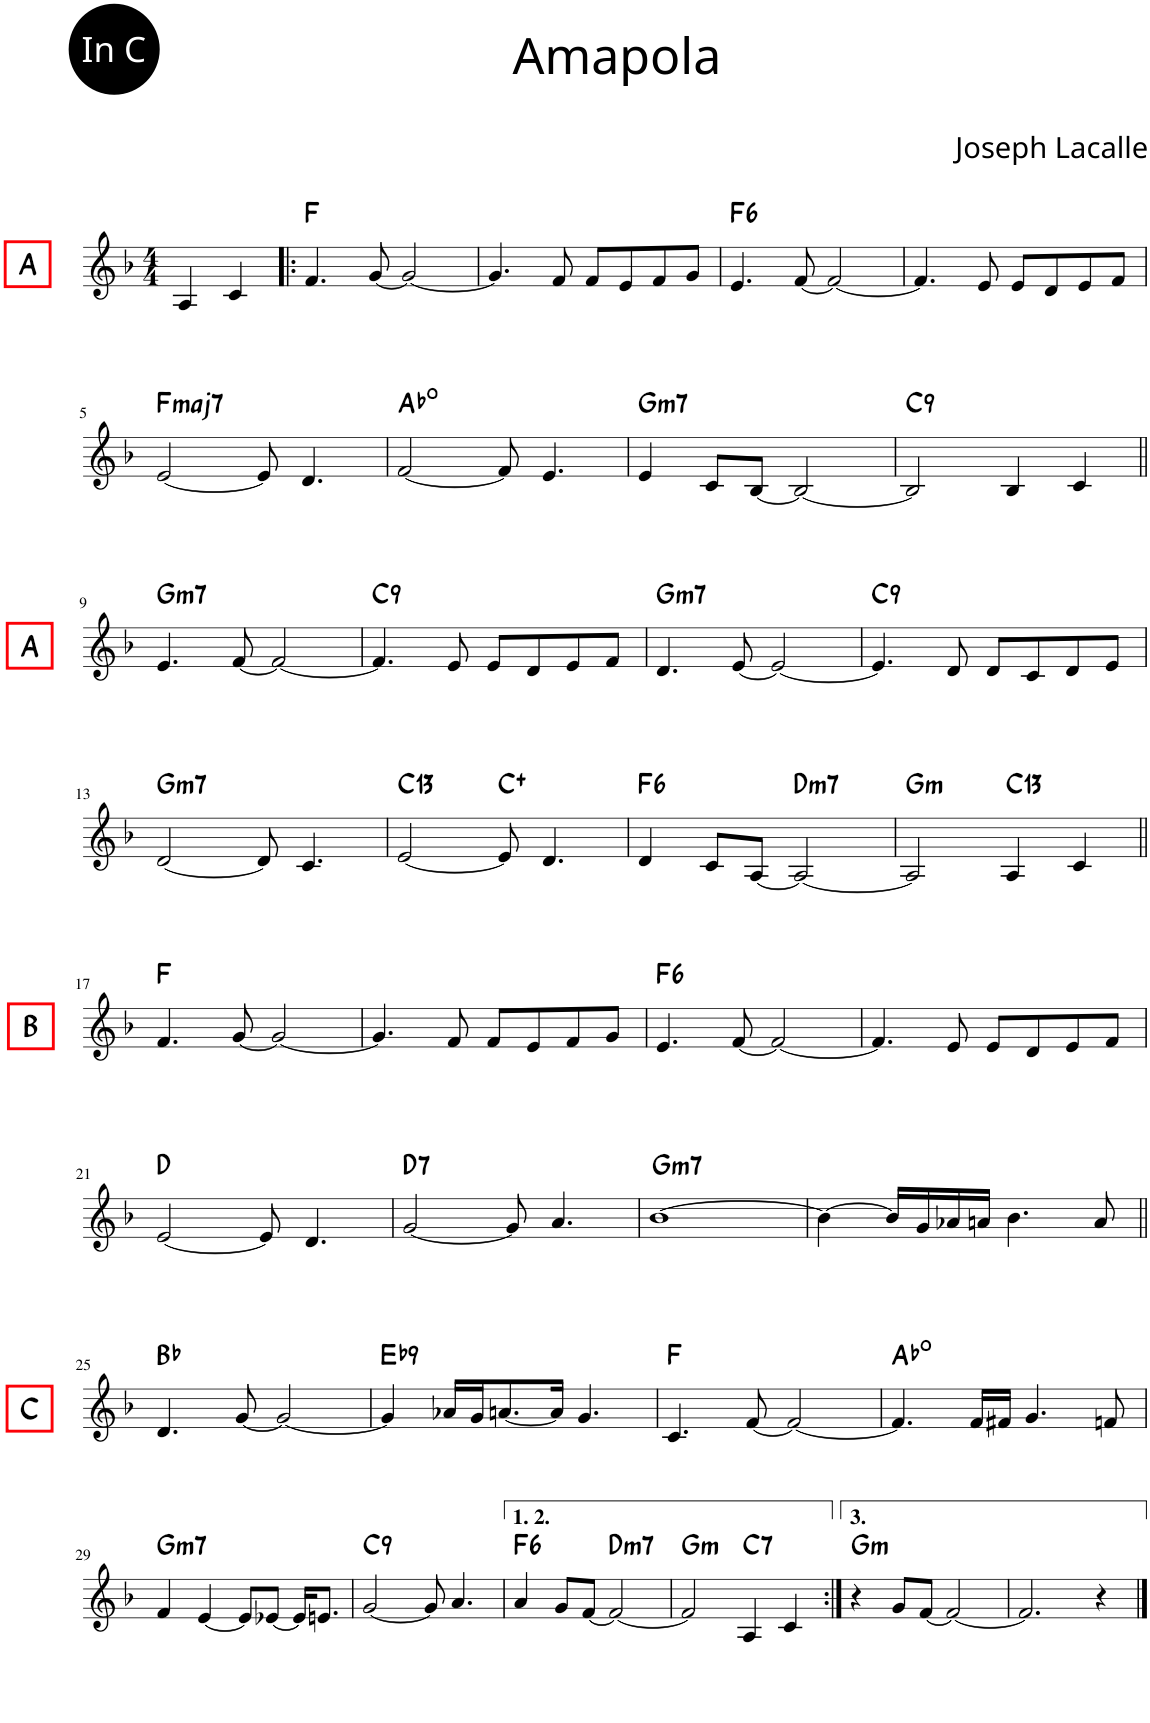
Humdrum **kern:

**kern	**harte
*part1	*part1
*staff1	*
*I"Piano	*
*I'Pno.	*
*clefG2	*
*k[b-]	*
*M4/4	*
=	=
!LO:TX:a:B:t=A	!
4A/	.
4c/	.
=1!|:	=1!|:
4.f/	F:maj
[8g/	.
2g/_	.
=2	=2
4.g/]	.
8f/	.
8f/L	.
8e/	.
8f/	.
8g/J	.
=3	=3
!	!LO:H:kt=6
4.e/	F:maj6
[8f/	.
2f/_	.
=4	=4
4.f/]	.
8e/	.
8e/L	.
8d/	.
8e/	.
8f/J	.
!!LO:LB:g=z
=5	=5
!	!LO:H:kt=maj7
[2e/	F:maj7
8e/]	.
4.d/	.
=6	=6
[2f/	Ab:dim
8f/]	.
4.e/	.
=7	=7
!	!LO:H:kt=m7
4e/	G:min7
8c/L	.
[8B-/J	.
2B-/_	.
=8	=8
!	!LO:H:kt=9
2B-/]	C:9
4B-/	.
4c/	.
!!LO:LB:g=z
=9||	=9||
!LO:TX:a:B:t=A	!LO:H:kt=m7
4.e/	G:min7
[8f/	.
2f/_	.
=10	=10
!	!LO:H:kt=9
4.f/]	C:9
8e/	.
8e/L	.
8d/	.
8e/	.
8f/J	.
=11	=11
!	!LO:H:kt=m7
4.d/	G:min7
[8e/	.
2e/_	.
=12	=12
!	!LO:H:kt=9
4.e/]	C:9
8d/	.
8d/L	.
8c/	.
8d/	.
8e/J	.
!!LO:LB:g=z
=13	=13
!	!LO:H:kt=m7
[2d/	G:min7
8d/]	.
4.c/	.
=14	=14
!	!LO:H:kt=13
[2e/	C:9(11,13)
8e/]	C:aug
4.d/	.
=15	=15
!	!LO:H:kt=6
4d/	F:maj6
8c/L	.
[8A/J	.
!	!LO:H:kt=m7
2A/_	D:min7
=16	=16
!	!LO:H:kt=m
2A/]	G:min
!	!LO:H:kt=13
4A/	C:9(11,13)
4c/	.
!!LO:LB:g=z
=17||	=17||
!LO:TX:a:B:t=B	!
4.f/	F:maj
[8g/	.
2g/_	.
=18	=18
4.g/]	.
8f/	.
8f/L	.
8e/	.
8f/	.
8g/J	.
=19	=19
!	!LO:H:kt=6
4.e/	F:maj6
[8f/	.
2f/_	.
=20	=20
4.f/]	.
8e/	.
8e/L	.
8d/	.
8e/	.
8f/J	.
!!LO:LB:g=z
=21	=21
[2e/	D:maj
8e/]	.
4.d/	.
=22	=22
!	!LO:H:kt=7
[2g/	D:7
8g/]	.
4.a/	.
=23	=23
!	!LO:H:kt=m7
[1b-	G:min7
=24	=24
4b-\_	.
16b-/LL]	.
16g/	.
16a-X/	.
16an/JJ	.
4.b-\	.
8a/	.
!!LO:LB:g=z
=25||	=25||
!LO:TX:a:B:t=C	!
4.d/	Bb:maj
[8g/	.
2g/_	.
=26	=26
!	!LO:H:kt=9
4g/]	Eb:9
16a-X/LL	.
16g/J	.
[8.an/	.
16a/Jk]	.
4.g/	.
=27	=27
4.c/	F:maj
[8f/	.
2f/_	.
=28	=28
4.f/]	Ab:dim
16f/LL	.
16f#X/JJ	.
4.g/	.
8fn/	.
!!LO:LB:g=z
=29	=29
!	!LO:H:kt=m7
4f/	G:min7
[4e/	.
8e/L]	.
[8e-X/J	.
16e-/KL]	.
8.en/J	.
=30	=30
!	!LO:H:kt=9
[2g/	C:9
8g/]	.
4.a/	.
=31	=31
!	!LO:H:kt=6
4a/	F:maj6
8g/L	.
[8f/J	.
!	!LO:H:kt=m7
2f/_	D:min7
=32	=32
!	!LO:H:kt=m
2f/]	G:min
!	!LO:H:kt=7
4A/	C:7
4c/	.
=33:|!	=33:|!
!	!LO:H:kt=m
4r	G:min
8g/L	.
[8f/J	.
2f/_	.
=34	=34
2.f/]	.
4r	.
==	==
*-	*-
